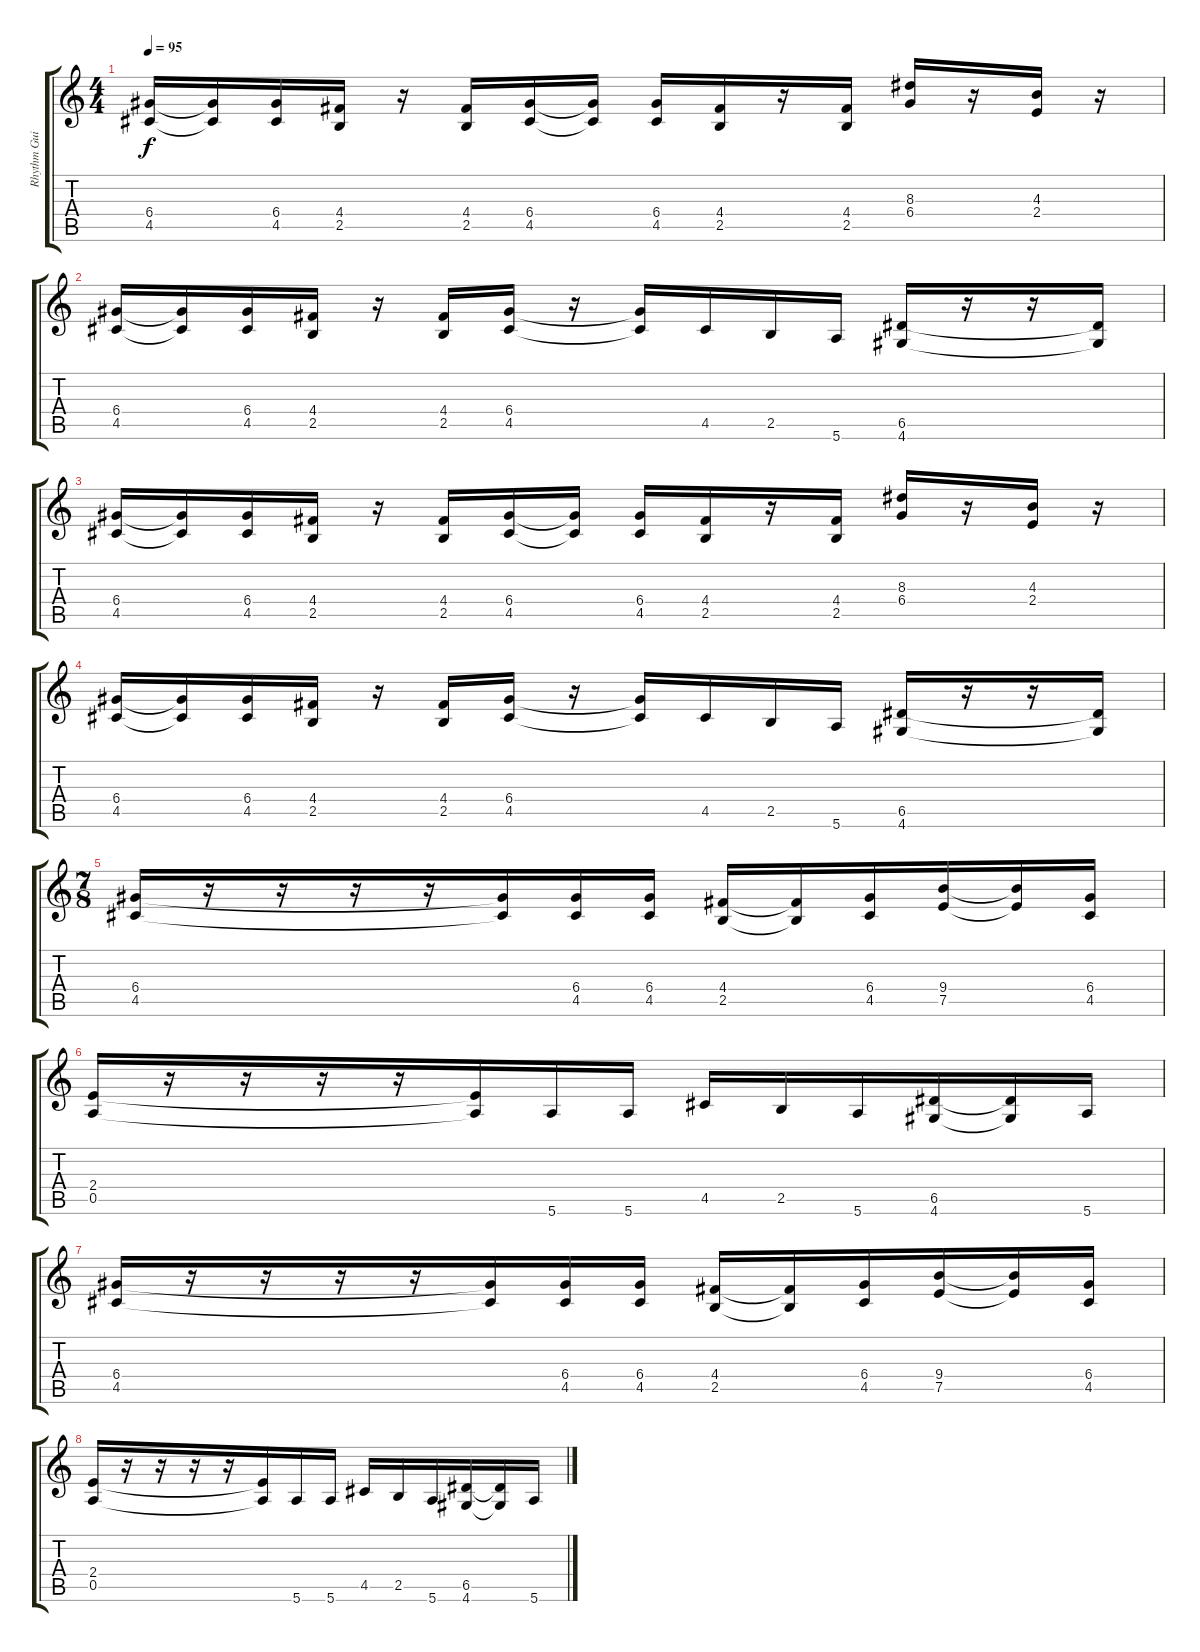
\track ("Rhythm Guitar" "Rhythm Gui") {instrument distortionguitar}
\staff {score tabs}
\tuning (E4 B3 G3 D3 A2 E2) {hide}
\ts (4 4)
\tempo 95
\clef g2
\ks c
(6.4 4.5).16{dy f instrument distortionguitar} (6.4{t} 4.5{t}).16 (6.4 4.5).16 (4.4 2.5).16 r.16 (4.4 2.5).16 (6.4 4.5).16 (6.4{t} 4.5{t}).16 (6.4 4.5).16 (4.4 2.5).16 r.16 (4.4 2.5).16 (8.3 6.4).16 r.16 (4.3 2.4).16 r.16 |
(6.4 4.5).16 (6.4{t} 4.5{t}).16 (6.4 4.5).16 (4.4 2.5).16 r.16 (4.4 2.5).16 (6.4 4.5).16 r.16 (6.4{t} 4.5{t}).16 4.5.16 2.5.16 5.6.16 (6.5 4.6).16 r.16 r.16 (6.5{t} 4.6{t}).16 |
(6.4 4.5).16 (6.4{t} 4.5{t}).16 (6.4 4.5).16 (4.4 2.5).16 r.16 (4.4 2.5).16 (6.4 4.5).16 (6.4{t} 4.5{t}).16 (6.4 4.5).16 (4.4 2.5).16 r.16 (4.4 2.5).16 (8.3 6.4).16 r.16 (4.3 2.4).16 r.16 |
(6.4 4.5).16 (6.4{t} 4.5{t}).16 (6.4 4.5).16 (4.4 2.5).16 r.16 (4.4 2.5).16 (6.4 4.5).16 r.16 (6.4{t} 4.5{t}).16 4.5.16 2.5.16 5.6.16 (6.5 4.6).16 r.16 r.16 (6.5{t} 4.6{t}).16 |
\ts (7 8)
(6.4 4.5).16 r.16 r.16 r.16 r.16 (6.4{t} 4.5{t}).16 (6.4 4.5).16 (6.4 4.5).16 (4.4 2.5).16 (4.4{t} 2.5{t}).16 (6.4 4.5).16 (9.4 7.5).16 (9.4{t} 7.5{t}).16 (6.4 4.5).16 |
(2.4 0.5).16 r.16 r.16 r.16 r.16 (2.4{t} 0.5{t}).16 5.6.16 5.6.16 4.5.16 2.5.16 5.6.16 (6.5 4.6).16 (6.5{t} 4.6{t}).16 5.6.16 |
(6.4 4.5).16 r.16 r.16 r.16 r.16 (6.4{t} 4.5{t}).16 (6.4 4.5).16 (6.4 4.5).16 (4.4 2.5).16 (4.4{t} 2.5{t}).16 (6.4 4.5).16 (9.4 7.5).16 (9.4{t} 7.5{t}).16 (6.4 4.5).16 |
(2.4 0.5).16 r.16 r.16 r.16 r.16 (2.4{t} 0.5{t}).16 5.6.16 5.6.16 4.5.16 2.5.16 5.6.16 (6.5 4.6).16 (6.5{t} 4.6{t}).16 5.6.16
